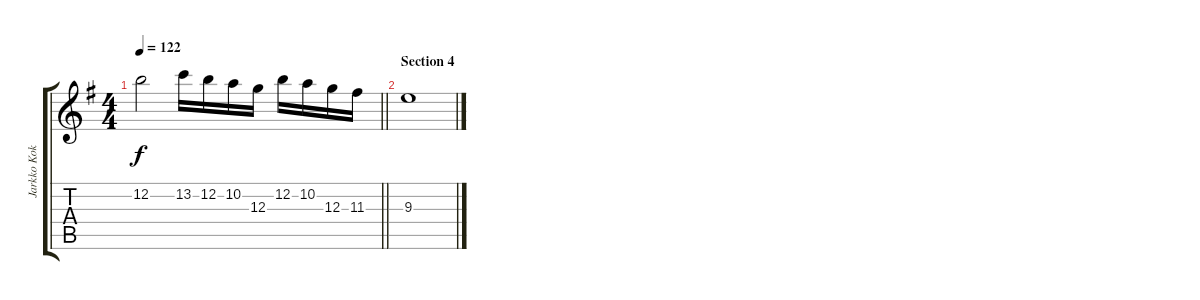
\track ("Jarkko Kokko (add. guitar)" "Jarkko Kok") {instrument distortionguitar}
\staff {score tabs}
\tuning (E4 B3 G3 D3 A2 E2) {hide}
\ts (4 4)
\tempo 122
\clef g2
\barLineRight lightlight
\ks eminor
12.2.2{dy f} 13.2.16 12.2.16 10.2.16 12.3.16 12.2.16 10.2.16 12.3.16 11.3.16 |
\section ("" "Section 4")
9.3.1
